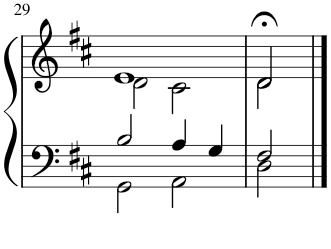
**kern	**kern
*part1	*part1
*staff2	*staff1
*I"Piano	*
*I'Pno.	*
!!LO:PB:g=z
*clefF4	*clefG2
*k[f#c#]	*k[f#c#]
*M4/4	*M4/4
*met(c)	*met(c)
=29	=29
*^	*^
2B/	2GG\	1e	2d\
4A/	2AA\	.	2c#\
4G/	.	.	.
=30	=30	=30	=30
2F#/	2D\	2d;</	2d\
*v	*v	*	*
*	*v	*v
==	==
*-	*-
